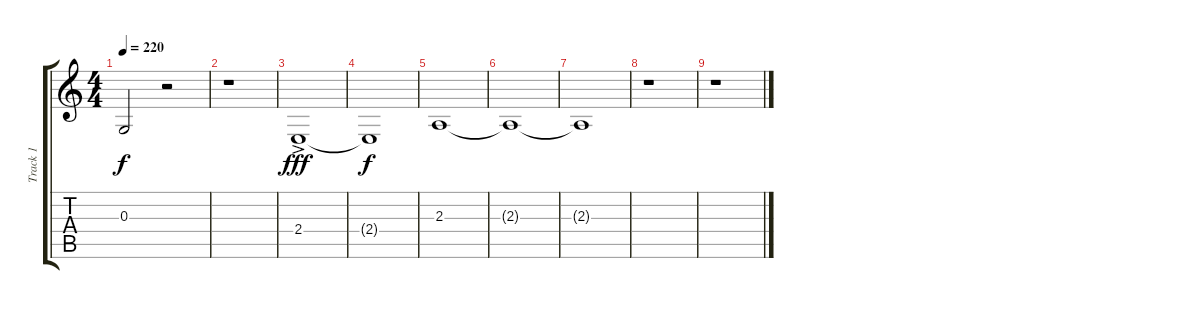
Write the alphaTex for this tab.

\track ("Track 1" "Track 1") {instrument electricgrandpiano}
\staff {score tabs}
\tuning (E4 B3 G3 D3 A2 E2) {hide}
\ts (4 4)
\tempo 220
\clef g2
\ks c
0.3{t}.2{dy f} r.2 |
r.1 |
2.4{ac}.1{dy fff} |
2.4{t}.1{dy f} |
2.3.1 |
2.3{t}.1 |
2.3{t}.1 |
r.1 |
r.1
